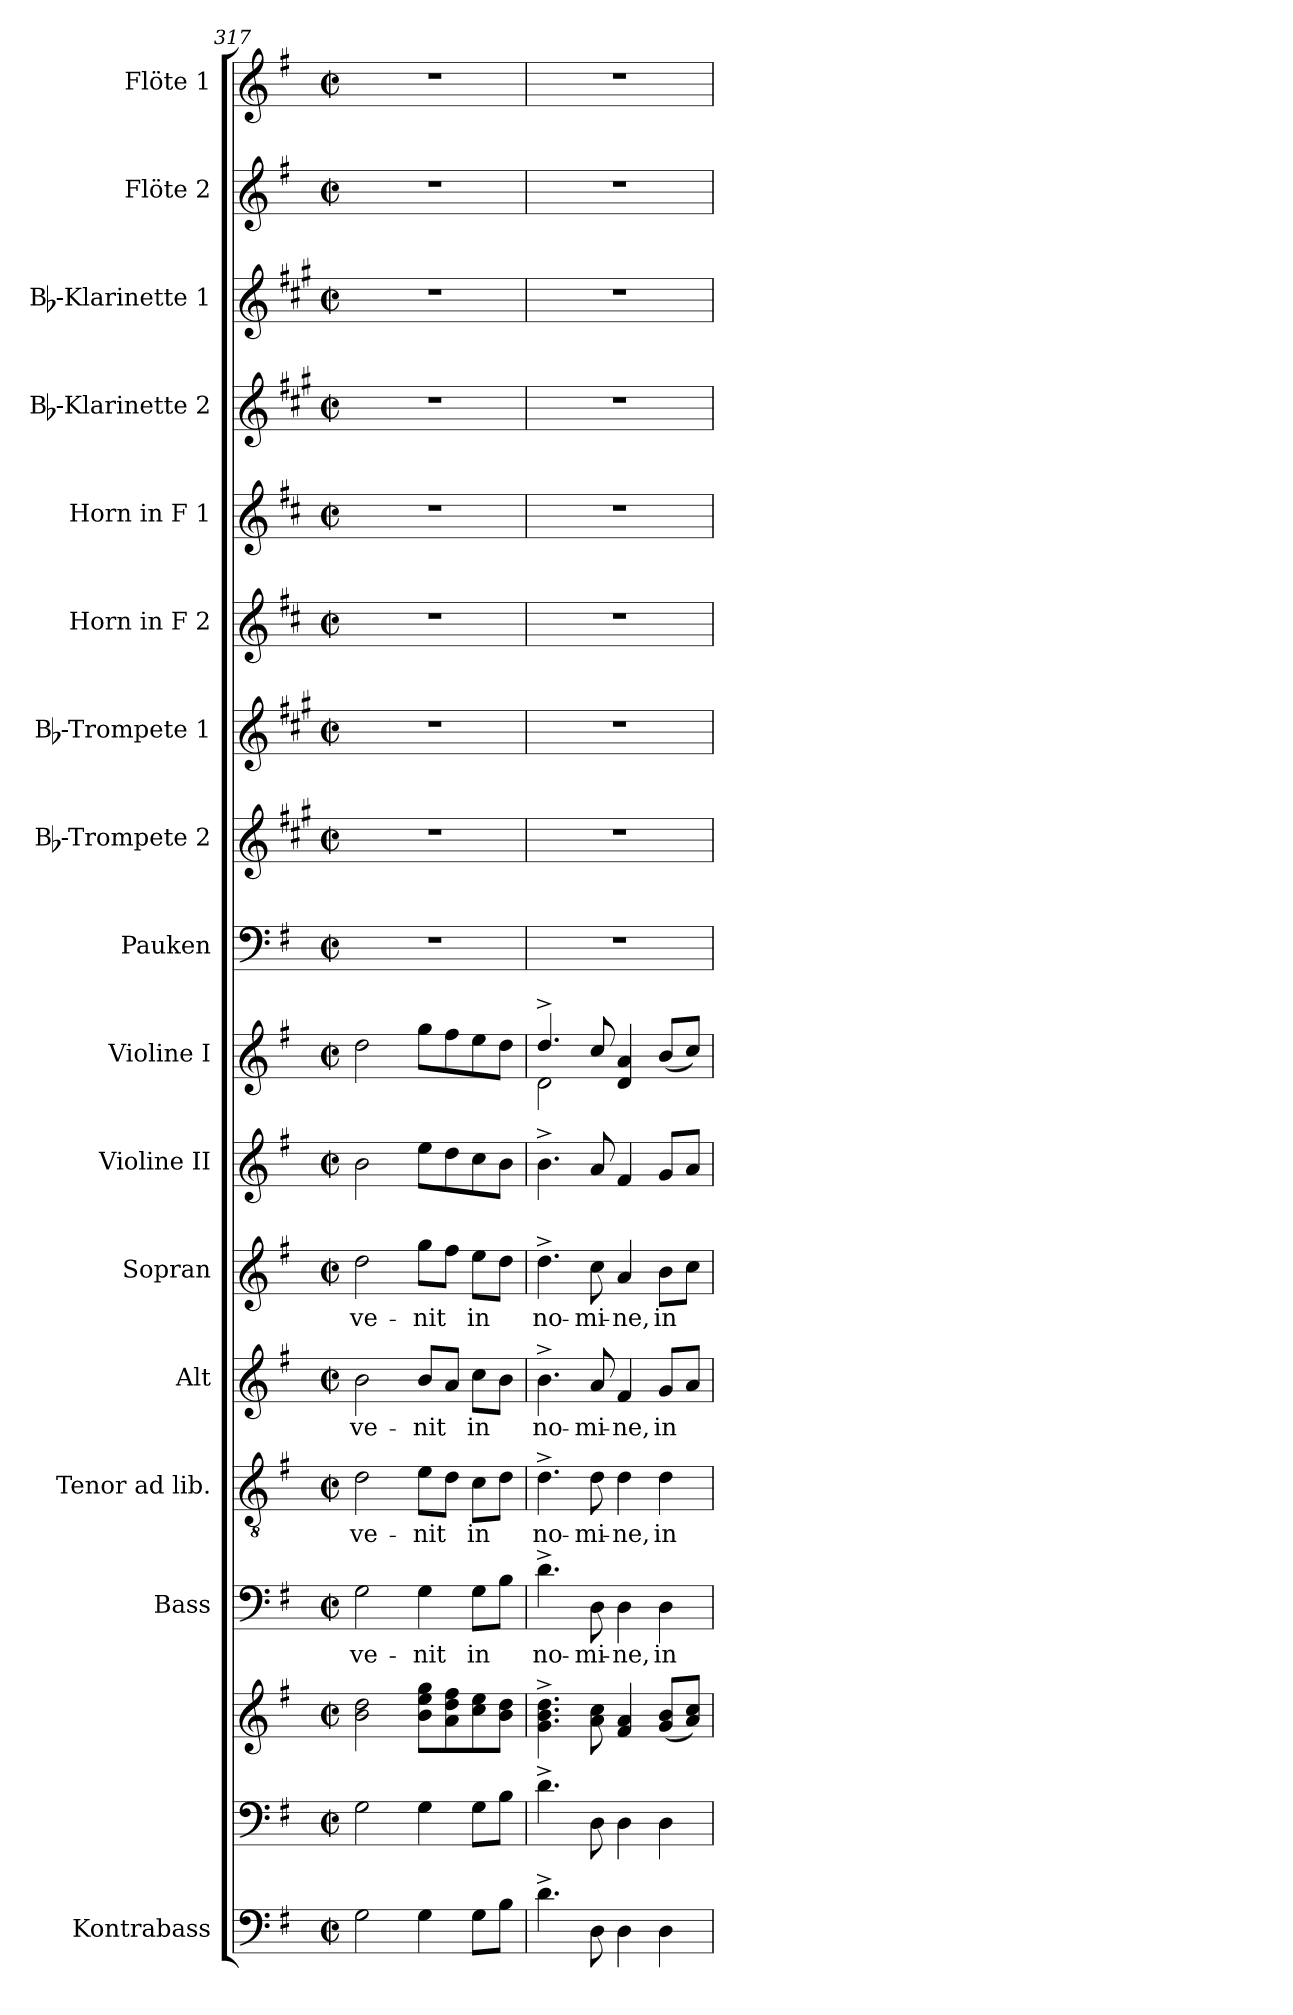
**kern	**kern	**kern	**kern	**text	**kern	**text	**kern	**text	**kern	**text	**kern	**kern	**kern	**kern	**kern	**kern	**kern	**kern	**kern	**kern	**kern
*part17	*part16	*part16	*part15	*part15	*part14	*part14	*part13	*part13	*part12	*part12	*part11	*part10	*part9	*part8	*part7	*part6	*part5	*part4	*part3	*part2	*part1
*staff18	*staff17	*staff16	*staff15	*staff15	*staff14	*staff14	*staff13	*staff13	*staff12	*staff12	*staff11	*staff10	*staff9	*staff8	*staff7	*staff6	*staff5	*staff4	*staff3	*staff2	*staff1
*I"Kontrabass	*	*	*I"Bass	*	*I"Tenor ad lib.	*	*I"Alt	*	*I"Sopran	*	*I"Violine II	*I"Violine I	*I"Pauken	*I"Bb-Trompete 2	*I"Bb-Trompete 1	*I"Horn in F 2	*I"Horn in F 1	*I"Bb-Klarinette 2	*I"Bb-Klarinette 1	*I"Flöte 2	*I"Flöte 1
*I'Kb.	*	*	*I'B.	*	*I'T.	*	*I'A.	*	*I'S.	*	*I'Vl. II	*I'Vl. I	*I'Pk.	*I'Bb Trp. 2	*I'Bb Trp. 1	*	*	*I'Bb Kl. 2	*I'Bb Kl. 1	*I'Fl. 2	*I'Fl. 1
*clefF4	*clefF4	*clefG2	*clefF4	*	*clefGv2	*	*clefG2	*	*clefG2	*	*clefG2	*clefG2	*clefF4	*clefG2	*clefG2	*clefG2	*clefG2	*clefG2	*clefG2	*clefG2	*clefG2
*ITrd7c12	*	*	*	*	*	*	*	*	*	*	*	*	*	*ITrd1c2	*ITrd1c2	*ITrd4c7	*ITrd4c7	*ITrd1c2	*ITrd1c2	*	*
*k[f#]	*k[f#]	*k[f#]	*k[f#]	*	*k[f#]	*	*k[f#]	*	*k[f#]	*	*k[f#]	*k[f#]	*k[f#]	*k[f#]	*k[f#]	*k[f#]	*k[f#]	*k[f#]	*k[f#]	*k[f#]	*k[f#]
*G:	*G:	*G:	*G:	*	*G:	*	*G:	*	*G:	*	*G:	*G:	*G:	*G:	*G:	*G:	*G:	*G:	*G:	*G:	*G:
*M2/2	*M2/2	*M2/2	*M2/2	*	*M2/2	*	*M2/2	*	*M2/2	*	*M2/2	*M2/2	*M2/2	*M2/2	*M2/2	*M2/2	*M2/2	*M2/2	*M2/2	*M2/2	*M2/2
*met(c|)	*met(c|)	*met(c|)	*met(c|)	*	*met(c|)	*	*met(c|)	*	*met(c|)	*	*met(c|)	*met(c|)	*met(c|)	*met(c|)	*met(c|)	*met(c|)	*met(c|)	*met(c|)	*met(c|)	*met(c|)	*met(c|)
=317	=317	=317	=317	=317	=317	=317	=317	=317	=317	=317	=317	=317	=317	=317	=317	=317	=317	=317	=317	=317	=317
!	!	!	!	!LO:LY:b	!	!LO:LY:b	!	!LO:LY:b	!	!LO:LY:b	!	!	!	!	!	!	!	!	!	!	!
2GG\	2G\	2b\ 2dd\	2G\	ve-	2d\	ve-	2b\	ve-	2dd\	ve-	2b\	2dd\	1r	1r	1r	1r	1r	1r	1r	1r	1r
!	!	!	!	!LO:LY:b	!	!LO:LY:b	!	!LO:LY:b	!	!LO:LY:b	!	!	!	!	!	!	!	!	!	!	!
4GG\	4G\	8b\ 8ee\ 8gg\L	4G\	-nit	8e\L	-nit	8b/L	-nit	8gg\L	-nit	8ee\L	8gg\L	.	.	.	.	.	.	.	.	.
.	.	8a\ 8dd\ 8ff#\	.	.	8d\J	.	8a/J	.	8ff#\J	.	8dd\	8ff#\	.	.	.	.	.	.	.	.	.
!	!	!	!	!LO:LY:b	!	!LO:LY:b	!	!LO:LY:b	!	!LO:LY:b	!	!	!	!	!	!	!	!	!	!	!
8GG\L	8G\L	8cc\ 8ee\	8G\L	in	8c\L	in	8cc\L	in	8ee\L	in	8cc\	8ee\	.	.	.	.	.	.	.	.	.
8BB\J	8B\J	8b\ 8dd\J	8B\J	.	8d\J	.	8b\J	.	8dd\J	.	8b\J	8dd\J	.	.	.	.	.	.	.	.	.
=318	=318	=318	=318	=318	=318	=318	=318	=318	=318	=318	=318	=318	=318	=318	=318	=318	=318	=318	=318	=318	=318
!	!	!	!	!LO:LY:b	!	!LO:LY:b	!	!LO:LY:b	!	!LO:LY:b	!	!	!	!	!	!	!	!	!	!	!
*	*	*	*	*	*	*	*	*	*	*	*	*^	*	*	*	*	*	*	*	*	*
4.D^>\	4.d^>\	4.g\^> 4.b\^> 4.dd\^>	4.d^>\	no-	4.d^>\	no-	4.b^>\	no-	4.dd^>\	no-	4.b^>\	4.dd^>/	2d\	1r	1r	1r	1r	1r	1r	1r	1r	1r
!	!	!	!	!LO:LY:b	!	!LO:LY:b	!	!LO:LY:b	!	!LO:LY:b	!	!	!	!	!	!	!	!	!	!	!	!
8DD\	8D\	8a\ 8cc\	8D\	-mi-	8d\	-mi-	8a/	-mi-	8cc\	-mi-	8a/	8cc/	.	.	.	.	.	.	.	.	.	.
!	!	!	!	!LO:LY:b	!	!LO:LY:b	!	!LO:LY:b	!	!LO:LY:b	!	!	!	!	!	!	!	!	!	!	!	!
4DD\	4D\	4f#/ 4a/	4D\	-ne,	4d\	-ne,	4f#/	-ne,	4a/	-ne,	4f#/	4d/ 4a/	2ryy	.	.	.	.	.	.	.	.	.
!	!	!	!	!LO:LY:b	!	!LO:LY:b	!	!LO:LY:b	!	!LO:LY:b	!	!	!	!	!	!	!	!	!	!	!	!
4DD\	4D\	(<8g/ 8b/L	4D\	in	4d\	in	8g/L	in	8b\L	in	8g/L	(<8b/L	.	.	.	.	.	.	.	.	.	.
.	.	8a/ 8cc/J)	.	.	.	.	8a/J	.	8cc\J	.	8a/J	8cc/J)	.	.	.	.	.	.	.	.	.	.
*	*	*	*	*	*	*	*	*	*	*	*	*v	*v	*	*	*	*	*	*	*	*	*
=	=	=	=	=	=	=	=	=	=	=	=	=	=	=	=	=	=	=	=	=	=
*-	*-	*-	*-	*-	*-	*-	*-	*-	*-	*-	*-	*-	*-	*-	*-	*-	*-	*-	*-	*-	*-
